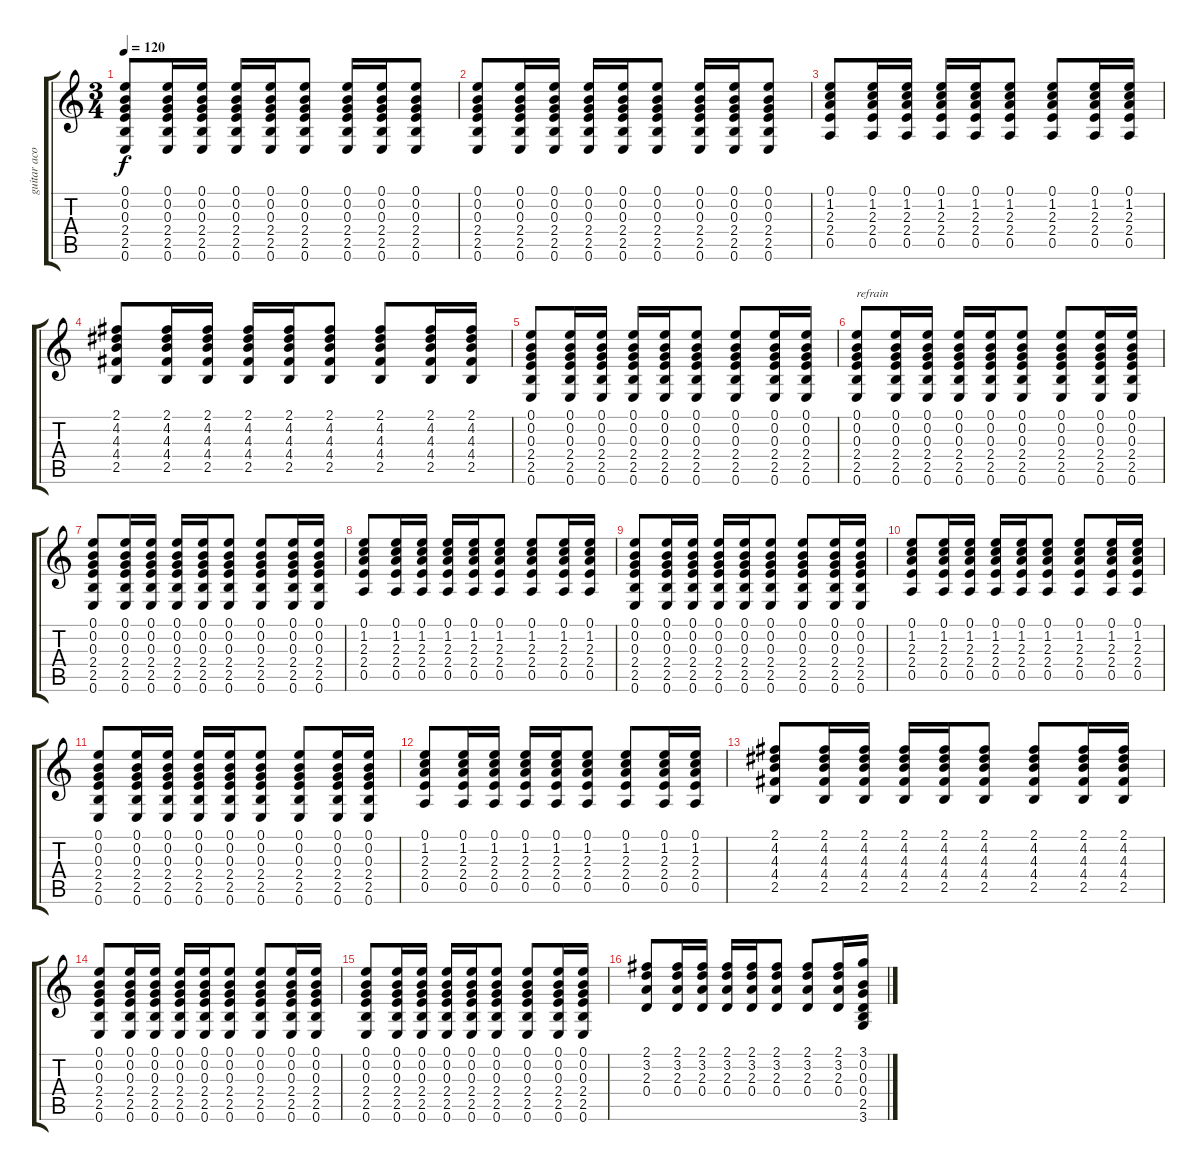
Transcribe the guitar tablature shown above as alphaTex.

\track ("guitar acoust" "guitar aco") {instrument acousticguitarsteel}
\staff {score tabs}
\tuning (E4 B3 G3 D3 A2 E2) {hide}
\ts (3 4)
\tempo 120
\clef g2
\ks c
(0.1 0.2 0.3 2.4 2.5 0.6).8{dy f} (0.1 0.2 0.3 2.4 2.5 0.6).16 (0.1 0.2 0.3 2.4 2.5 0.6).16 (0.1 0.2 0.3 2.4 2.5 0.6).16 (0.1 0.2 0.3 2.4 2.5 0.6).16 (0.1 0.2 0.3 2.4 2.5 0.6).8 (0.1 0.2 0.3 2.4 2.5 0.6).16 (0.1 0.2 0.3 2.4 2.5 0.6).16 (0.1 0.2 0.3 2.4 2.5 0.6).8 |
(0.1 0.2 0.3 2.4 2.5 0.6).8 (0.1 0.2 0.3 2.4 2.5 0.6).16 (0.1 0.2 0.3 2.4 2.5 0.6).16 (0.1 0.2 0.3 2.4 2.5 0.6).16 (0.1 0.2 0.3 2.4 2.5 0.6).16 (0.1 0.2 0.3 2.4 2.5 0.6).8 (0.1 0.2 0.3 2.4 2.5 0.6).16 (0.1 0.2 0.3 2.4 2.5 0.6).16 (0.1 0.2 0.3 2.4 2.5 0.6).8 |
(0.1 1.2 2.3 2.4 0.5).8 (0.1 1.2 2.3 2.4 0.5).16 (0.1 1.2 2.3 2.4 0.5).16 (0.1 1.2 2.3 2.4 0.5).16 (0.1 1.2 2.3 2.4 0.5).16 (0.1 1.2 2.3 2.4 0.5).8 (0.1 1.2 2.3 2.4 0.5).8 (0.1 1.2 2.3 2.4 0.5).16 (0.1 1.2 2.3 2.4 0.5).16 |
(2.1 4.2 4.3 4.4 2.5).8 (2.1 4.2 4.3 4.4 2.5).16 (2.1 4.2 4.3 4.4 2.5).16 (2.1 4.2 4.3 4.4 2.5).16 (2.1 4.2 4.3 4.4 2.5).16 (2.1 4.2 4.3 4.4 2.5).8 (2.1 4.2 4.3 4.4 2.5).8 (2.1 4.2 4.3 4.4 2.5).16 (2.1 4.2 4.3 4.4 2.5).16 |
(0.1 0.2 0.3 2.4 2.5 0.6).8 (0.1 0.2 0.3 2.4 2.5 0.6).16 (0.1 0.2 0.3 2.4 2.5 0.6).16 (0.1 0.2 0.3 2.4 2.5 0.6).16 (0.1 0.2 0.3 2.4 2.5 0.6).16 (0.1 0.2 0.3 2.4 2.5 0.6).8 (0.1 0.2 0.3 2.4 2.5 0.6).8 (0.1 0.2 0.3 2.4 2.5 0.6).16 (0.1 0.2 0.3 2.4 2.5 0.6).16 |
(0.1 0.2 0.3 2.4 2.5 0.6).8{txt "refrain"} (0.1 0.2 0.3 2.4 2.5 0.6).16 (0.1 0.2 0.3 2.4 2.5 0.6).16 (0.1 0.2 0.3 2.4 2.5 0.6).16 (0.1 0.2 0.3 2.4 2.5 0.6).16 (0.1 0.2 0.3 2.4 2.5 0.6).8 (0.1 0.2 0.3 2.4 2.5 0.6).8 (0.1 0.2 0.3 2.4 2.5 0.6).16 (0.1 0.2 0.3 2.4 2.5 0.6).16 |
(0.1 0.2 0.3 2.4 2.5 0.6).8 (0.1 0.2 0.3 2.4 2.5 0.6).16 (0.1 0.2 0.3 2.4 2.5 0.6).16 (0.1 0.2 0.3 2.4 2.5 0.6).16 (0.1 0.2 0.3 2.4 2.5 0.6).16 (0.1 0.2 0.3 2.4 2.5 0.6).8 (0.1 0.2 0.3 2.4 2.5 0.6).8 (0.1 0.2 0.3 2.4 2.5 0.6).16 (0.1 0.2 0.3 2.4 2.5 0.6).16 |
(0.1 1.2 2.3 2.4 0.5).8 (0.1 1.2 2.3 2.4 0.5).16 (0.1 1.2 2.3 2.4 0.5).16 (0.1 1.2 2.3 2.4 0.5).16 (0.1 1.2 2.3 2.4 0.5).16 (0.1 1.2 2.3 2.4 0.5).8 (0.1 1.2 2.3 2.4 0.5).8 (0.1 1.2 2.3 2.4 0.5).16 (0.1 1.2 2.3 2.4 0.5).16 |
(0.1 0.2 0.3 2.4 2.5 0.6).8 (0.1 0.2 0.3 2.4 2.5 0.6).16 (0.1 0.2 0.3 2.4 2.5 0.6).16 (0.1 0.2 0.3 2.4 2.5 0.6).16 (0.1 0.2 0.3 2.4 2.5 0.6).16 (0.1 0.2 0.3 2.4 2.5 0.6).8 (0.1 0.2 0.3 2.4 2.5 0.6).8 (0.1 0.2 0.3 2.4 2.5 0.6).16 (0.1 0.2 0.3 2.4 2.5 0.6).16 |
(0.1 1.2 2.3 2.4 0.5).8 (0.1 1.2 2.3 2.4 0.5).16 (0.1 1.2 2.3 2.4 0.5).16 (0.1 1.2 2.3 2.4 0.5).16 (0.1 1.2 2.3 2.4 0.5).16 (0.1 1.2 2.3 2.4 0.5).8 (0.1 1.2 2.3 2.4 0.5).8 (0.1 1.2 2.3 2.4 0.5).16 (0.1 1.2 2.3 2.4 0.5).16 |
(0.1 0.2 0.3 2.4 2.5 0.6).8 (0.1 0.2 0.3 2.4 2.5 0.6).16 (0.1 0.2 0.3 2.4 2.5 0.6).16 (0.1 0.2 0.3 2.4 2.5 0.6).16 (0.1 0.2 0.3 2.4 2.5 0.6).16 (0.1 0.2 0.3 2.4 2.5 0.6).8 (0.1 0.2 0.3 2.4 2.5 0.6).8 (0.1 0.2 0.3 2.4 2.5 0.6).16 (0.1 0.2 0.3 2.4 2.5 0.6).16 |
(0.1 1.2 2.3 2.4 0.5).8 (0.1 1.2 2.3 2.4 0.5).16 (0.1 1.2 2.3 2.4 0.5).16 (0.1 1.2 2.3 2.4 0.5).16 (0.1 1.2 2.3 2.4 0.5).16 (0.1 1.2 2.3 2.4 0.5).8 (0.1 1.2 2.3 2.4 0.5).8 (0.1 1.2 2.3 2.4 0.5).16 (0.1 1.2 2.3 2.4 0.5).16 |
(2.1 4.2 4.3 4.4 2.5).8 (2.1 4.2 4.3 4.4 2.5).16 (2.1 4.2 4.3 4.4 2.5).16 (2.1 4.2 4.3 4.4 2.5).16 (2.1 4.2 4.3 4.4 2.5).16 (2.1 4.2 4.3 4.4 2.5).8 (2.1 4.2 4.3 4.4 2.5).8 (2.1 4.2 4.3 4.4 2.5).16 (2.1 4.2 4.3 4.4 2.5).16 |
(0.1 0.2 0.3 2.4 2.5 0.6).8 (0.1 0.2 0.3 2.4 2.5 0.6).16 (0.1 0.2 0.3 2.4 2.5 0.6).16 (0.1 0.2 0.3 2.4 2.5 0.6).16 (0.1 0.2 0.3 2.4 2.5 0.6).16 (0.1 0.2 0.3 2.4 2.5 0.6).8 (0.1 0.2 0.3 2.4 2.5 0.6).8 (0.1 0.2 0.3 2.4 2.5 0.6).16 (0.1 0.2 0.3 2.4 2.5 0.6).16 |
(0.1 0.2 0.3 2.4 2.5 0.6).8 (0.1 0.2 0.3 2.4 2.5 0.6).16 (0.1 0.2 0.3 2.4 2.5 0.6).16 (0.1 0.2 0.3 2.4 2.5 0.6).16 (0.1 0.2 0.3 2.4 2.5 0.6).16 (0.1 0.2 0.3 2.4 2.5 0.6).8 (0.1 0.2 0.3 2.4 2.5 0.6).8 (0.1 0.2 0.3 2.4 2.5 0.6).16 (0.1 0.2 0.3 2.4 2.5 0.6).16 |
(2.1 3.2 2.3 0.4).8 (2.1 3.2 2.3 0.4).16 (2.1 3.2 2.3 0.4).16 (2.1 3.2 2.3 0.4).16 (2.1 3.2 2.3 0.4).16 (2.1 3.2 2.3 0.4).8 (2.1 3.2 2.3 0.4).8 (2.1 3.2 2.3 0.4).16 (3.1 0.2 0.3 0.4 2.5 3.6).16
